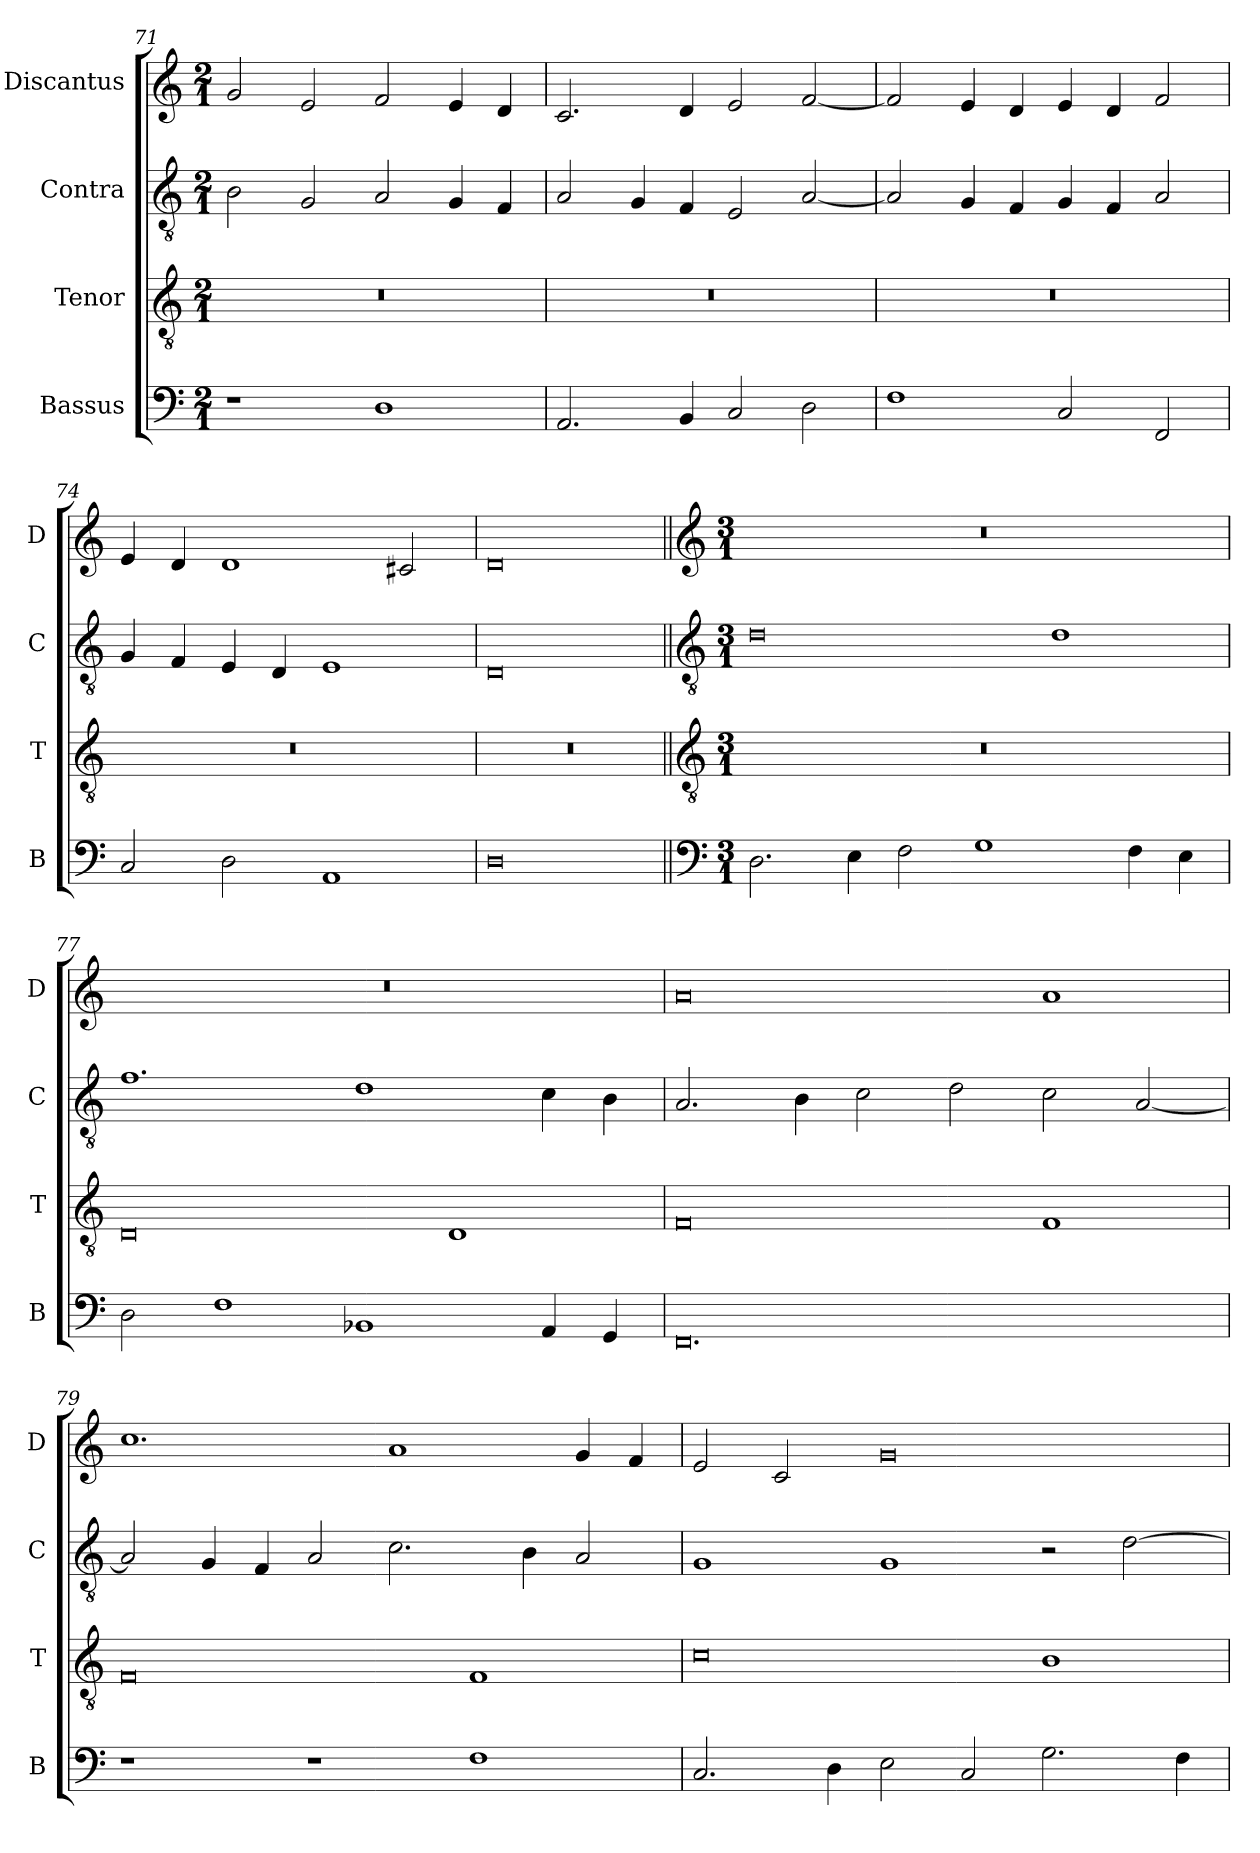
**kern	**kern	**kern	**kern
*part4	*part3	*part2	*part1
*staff4	*staff3	*staff2	*staff1
*I"Bassus	*I"Tenor	*I"Contra	*I"Discantus
*I'B	*I'T	*I'C	*I'D
*clefF4	*clefGv2	*clefGv2	*clefG2
*k[]	*k[]	*k[]	*k[]
*M2/1	*M2/1	*M2/1	*M2/1
=71	=71	=71	=71
1r	0r	2B\	2g/
.	.	2G/	2e/
1D	.	2A/	2f/
.	.	4G/	4e/
.	.	4F/	4d/
=72	=72	=72	=72
2.AA/	0r	2A/	2.c/
.	.	4G/	.
4BB/	.	4F/	4d/
2C/	.	2E/	2e/
2D\	.	[2A/	[2f/
=73	=73	=73	=73
1F	0r	2A/]	2f/]
.	.	4G/	4e/
.	.	4F/	4d/
2C/	.	4G/	4e/
.	.	4F/	4d/
2FF/	.	2A/	2f/
=74	=74	=74	=74
2C/	0r	4G/	4e/
.	.	4F/	4d/
2D\	.	4E/	1d
.	.	4D/	.
1AA	.	1E	.
.	.	.	2c#X/
=75	=75	=75	=75
0D	0r	0D	0d
!!LO:LB:g=z
=76||	=76||	=76||	=76||
*clefF4	*clefGv2	*clefGv2	*clefG2
*k[]	*k[]	*k[]	*k[]
*M3/1	*M3/1	*M3/1	*M3/1
2.D\	0.r	0d	0.r
4E\	.	.	.
2F\	.	.	.
1G	.	.	.
.	.	1d	.
4F\	.	.	.
4E\	.	.	.
=77	=77	=77	=77
2D\	0D	1.f	0.r
1F	.	.	.
1BB-X	.	1d	.
.	1D	.	.
4AA/	.	4c\	.
4GG/	.	4B\	.
=78	=78	=78	=78
0.FF	0F	2.A/	0a
.	.	4B\	.
.	.	2c\	.
.	.	2d\	.
.	1F	2c\	1a
.	.	[2A/	.
=79	=79	=79	=79
1r	0F	2A/]	1.cc
.	.	4G/	.
.	.	4F/	.
1r	.	2A/	.
.	.	2.c\	1a
1F	1F	.	.
.	.	4B\	.
.	.	2A/	4g/
.	.	.	4f/
=80	=80	=80	=80
2.C/	0c	1G	2e/
.	.	.	2c/
4D\	.	.	.
2E\	.	1G	0g
2C/	.	.	.
2.G\	1B	2r	.
.	.	[2d\	.
4F\	.	.	.
=	=	=	=
*-	*-	*-	*-
